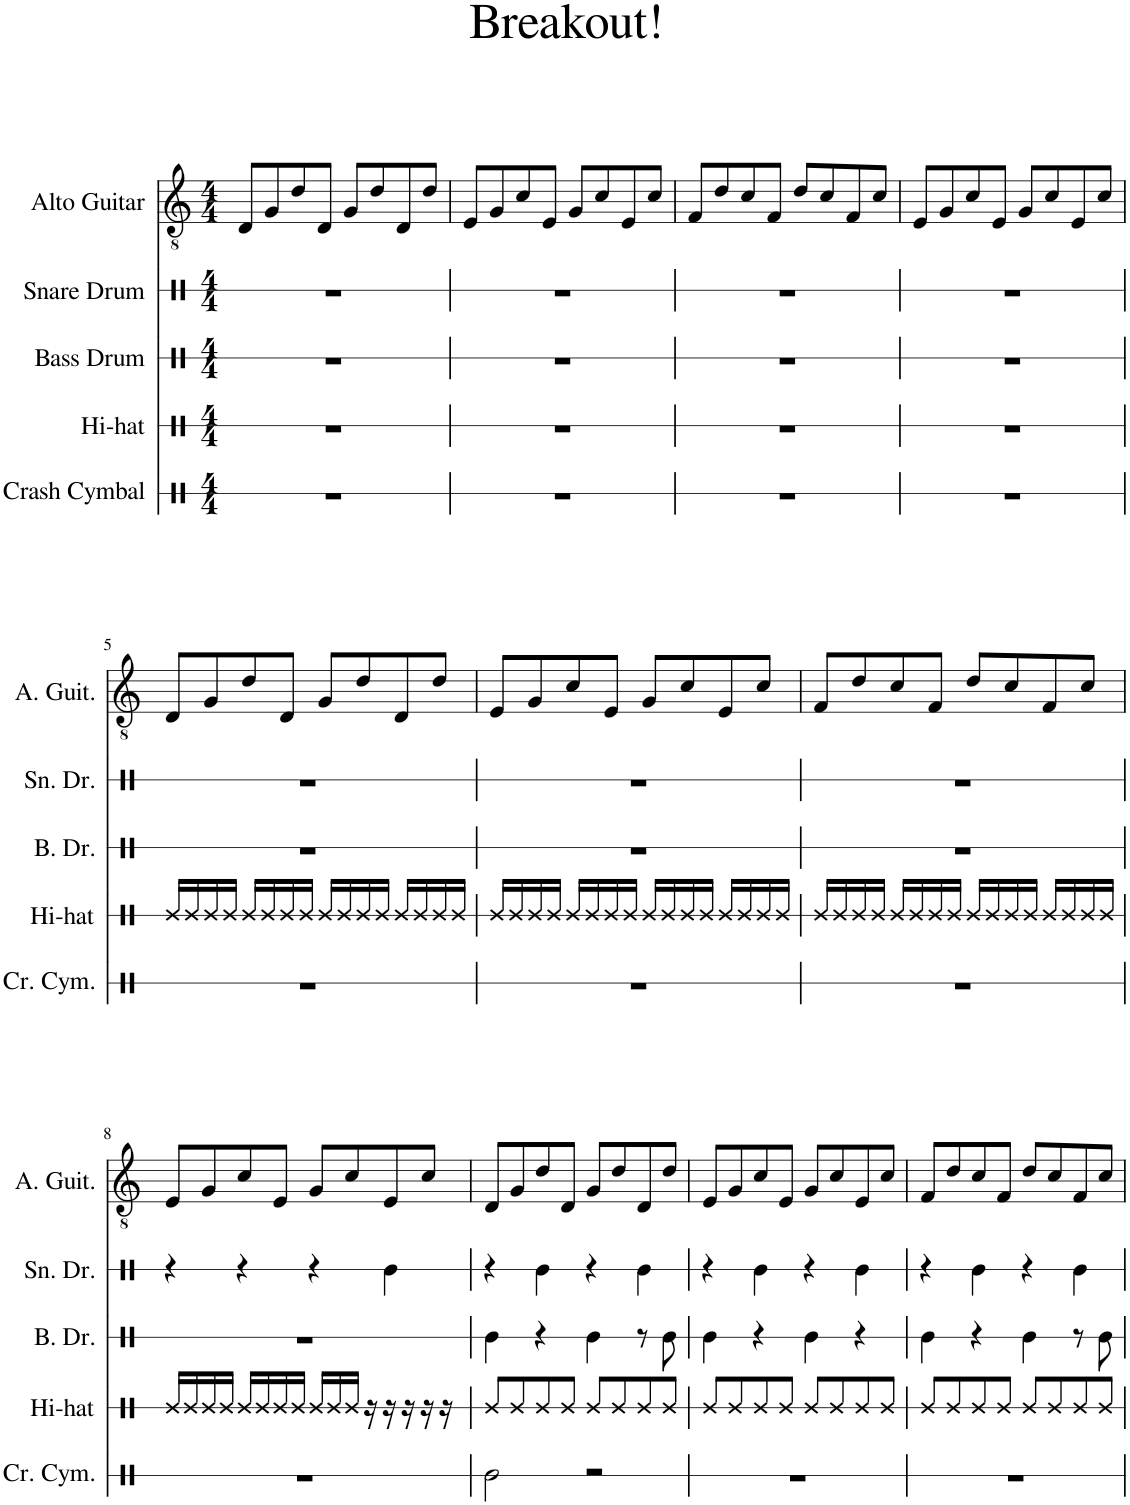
**kern	**kern	**kern	**kern	**kern
*part5	*part4	*part3	*part2	*part1
*staff5	*staff4	*staff3	*staff2	*staff1
*I"Crash Cymbal	*I"Hi-hat	*I"Bass Drum	*I"Snare Drum	*I"Alto Guitar
*I'Cr. Cym.	*I'Hi-hat	*I'B. Dr.	*I'Sn. Dr.	*I'A. Guit.
*stria1	*stria1	*stria1	*stria1	*
*clefX	*clefX	*clefX	*clefX	*clefGv2
*k[]	*k[]	*k[]	*k[]	*k[]
*M4/4	*M4/4	*M4/4	*M4/4	*M4/4
=1	=1	=1	=1	=1
1r	1r	1r	1r	8D/L
.	.	.	.	8G/
.	.	.	.	8d/
.	.	.	.	8D/J
.	.	.	.	8G/L
.	.	.	.	8d/
.	.	.	.	8D/
.	.	.	.	8d/J
=2	=2	=2	=2	=2
1r	1r	1r	1r	8E/L
.	.	.	.	8G/
.	.	.	.	8c/
.	.	.	.	8E/J
.	.	.	.	8G/L
.	.	.	.	8c/
.	.	.	.	8E/
.	.	.	.	8c/J
=3	=3	=3	=3	=3
1r	1r	1r	1r	8F/L
.	.	.	.	8d/
.	.	.	.	8c/
.	.	.	.	8F/J
.	.	.	.	8d/L
.	.	.	.	8c/
.	.	.	.	8F/
.	.	.	.	8c/J
=4	=4	=4	=4	=4
1r	1r	1r	1r	8E/L
.	.	.	.	8G/
.	.	.	.	8c/
.	.	.	.	8E/J
.	.	.	.	8G/L
.	.	.	.	8c/
.	.	.	.	8E/
.	.	.	.	8c/J
!!LO:LB:g=z
=5	=5	=5	=5	=5
1r	16Re/LL	1r	1r	8D/L
.	16Re/	.	.	.
.	16Re/	.	.	8G/
.	16Re/JJ	.	.	.
.	16Re/LL	.	.	8d/
.	16Re/	.	.	.
.	16Re/	.	.	8D/J
.	16Re/JJ	.	.	.
.	16Re/LL	.	.	8G/L
.	16Re/	.	.	.
.	16Re/	.	.	8d/
.	16Re/JJ	.	.	.
.	16Re/LL	.	.	8D/
.	16Re/	.	.	.
.	16Re/	.	.	8d/J
.	16Re/JJ	.	.	.
=6	=6	=6	=6	=6
1r	16Re/LL	1r	1r	8E/L
.	16Re/	.	.	.
.	16Re/	.	.	8G/
.	16Re/JJ	.	.	.
.	16Re/LL	.	.	8c/
.	16Re/	.	.	.
.	16Re/	.	.	8E/J
.	16Re/JJ	.	.	.
.	16Re/LL	.	.	8G/L
.	16Re/	.	.	.
.	16Re/	.	.	8c/
.	16Re/JJ	.	.	.
.	16Re/LL	.	.	8E/
.	16Re/	.	.	.
.	16Re/	.	.	8c/J
.	16Re/JJ	.	.	.
=7	=7	=7	=7	=7
1r	16Re/LL	1r	1r	8F/L
.	16Re/	.	.	.
.	16Re/	.	.	8d/
.	16Re/JJ	.	.	.
.	16Re/LL	.	.	8c/
.	16Re/	.	.	.
.	16Re/	.	.	8F/J
.	16Re/JJ	.	.	.
.	16Re/LL	.	.	8d/L
.	16Re/	.	.	.
.	16Re/	.	.	8c/
.	16Re/JJ	.	.	.
.	16Re/LL	.	.	8F/
.	16Re/	.	.	.
.	16Re/	.	.	8c/J
.	16Re/JJ	.	.	.
!!LO:LB:g=z
=8	=8	=8	=8	=8
1r	16Re/LL	1r	4r	8E/L
.	16Re/	.	.	.
.	16Re/	.	.	8G/
.	16Re/JJ	.	.	.
.	16Re/LL	.	4r	8c/
.	16Re/	.	.	.
.	16Re/	.	.	8E/J
.	16Re/JJ	.	.	.
.	16Re/LL	.	4r	8G/L
.	16Re/	.	.	.
.	16Re/JJ	.	.	8c/
.	16r	.	.	.
.	16r	.	4Re\	8E/
.	16r	.	.	.
.	16r	.	.	8c/J
.	16r	.	.	.
=9	=9	=9	=9	=9
2Re\	8Re/L	4Re\	4r	8D/L
.	8Re/	.	.	8G/
.	8Re/	4r	4Re\	8d/
.	8Re/J	.	.	8D/J
2r	8Re/L	4Re\	4r	8G/L
.	8Re/	.	.	8d/
.	8Re/	8r	4Re\	8D/
.	8Re/J	8Re\	.	8d/J
=10	=10	=10	=10	=10
1r	8Re/L	4Re\	4r	8E/L
.	8Re/	.	.	8G/
.	8Re/	4r	4Re\	8c/
.	8Re/J	.	.	8E/J
.	8Re/L	4Re\	4r	8G/L
.	8Re/	.	.	8c/
.	8Re/	4r	4Re\	8E/
.	8Re/J	.	.	8c/J
=11	=11	=11	=11	=11
1r	8Re/L	4Re\	4r	8F/L
.	8Re/	.	.	8d/
.	8Re/	4r	4Re\	8c/
.	8Re/J	.	.	8F/J
.	8Re/L	4Re\	4r	8d/L
.	8Re/	.	.	8c/
.	8Re/	8r	4Re\	8F/
.	8Re/J	8Re\	.	8c/J
=	=	=	=	=
*-	*-	*-	*-	*-
